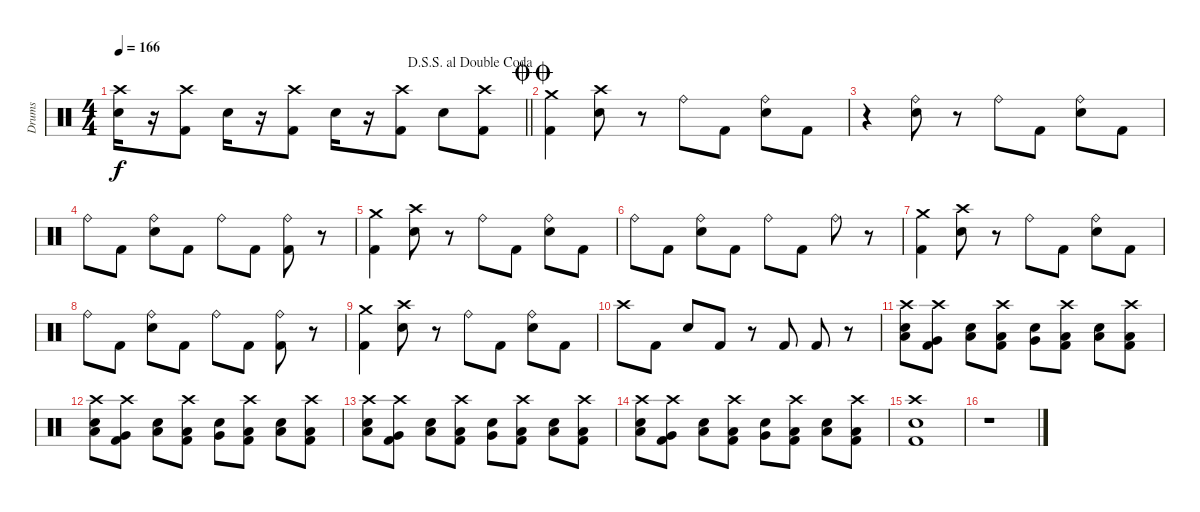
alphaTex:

\track ("Drums" "Drums") {instrument percussion}
\staff {score}
\articulation defaults
\ts (4 4)
\jump dalsegnosegnoaldoublecoda
\tempo 166
\clef neutral
\barLineRight lightlight
\ks c
("Crash high (hit)" "Electric Snare (hit)").16{dy f} r.16 ("Kick (hit) 2" "Crash high (hit)").8 "Electric Snare (hit)".16 r.16 ("Kick (hit) 2" "Crash high (hit)").8 "Electric Snare (hit)".16 r.16 ("Kick (hit) 2" "Crash high (hit)").8 "Electric Snare (hit)".8 ("Kick (hit) 2" "Crash high (hit)").8 |
\jump doublecoda
("Crash medium (hit)" "Kick (hit) 2").4 ("Electric Snare (hit)" "Crash high (hit)").8 r.8 "Ride (bell)".8 "Kick (hit) 2".8 ("Electric Snare (hit)" "Ride (bell)").8 "Kick (hit) 2".8 |
r.4 ("Electric Snare (hit)" "Ride (bell)").8 r.8 "Ride (bell)".8 "Kick (hit) 2".8 ("Electric Snare (hit)" "Ride (bell)").8 "Kick (hit) 2".8 |
"Ride (bell)".8 "Kick (hit) 2".8 ("Electric Snare (hit)" "Ride (bell)").8 "Kick (hit) 2".8 "Ride (bell)".8 "Kick (hit) 2".8 ("Ride (bell)" "Kick (hit) 2").8 r.8 |
("Crash medium (hit)" "Kick (hit) 2").4 ("Electric Snare (hit)" "Crash high (hit)").8 r.8 "Ride (bell)".8 "Kick (hit) 2".8 ("Electric Snare (hit)" "Ride (bell)").8 "Kick (hit) 2".8 |
"Ride (bell)".8 "Kick (hit) 2".8 ("Electric Snare (hit)" "Ride (bell)").8 "Kick (hit) 2".8 "Ride (bell)".8 "Kick (hit) 2".8 "Ride (bell)".8 r.8 |
("Kick (hit) 2" "Crash medium (hit)").4 ("Electric Snare (hit)" "Crash high (hit)").8 r.8 "Ride (bell)".8 "Kick (hit) 2".8 ("Electric Snare (hit)" "Ride (bell)").8 "Kick (hit) 2".8 |
"Ride (bell)".8 "Kick (hit) 2".8 ("Electric Snare (hit)" "Ride (bell)").8 "Kick (hit) 2".8 "Ride (bell)".8 "Kick (hit) 2".8 ("Ride (bell)" "Kick (hit) 2").8 r.8 |
("Crash medium (hit)" "Kick (hit) 2").4 ("Electric Snare (hit)" "Crash high (hit)").8 r.8 "Ride (bell)".8 "Kick (hit) 2".8 ("Electric Snare (hit)" "Ride (bell)").8 "Kick (hit) 2".8 |
"Crash high (hit)".8 "Kick (hit) 2".8 "Electric Snare (hit)".8 "Kick (hit) 2".8 r.8 "Kick (hit) 2".8 "Kick (hit) 2".8 r.8 |
("Crash high (hit)" "Electric Snare (hit)" "Low Floor Tom (hit)").8 ("Kick (hit) 2" "Very Low Tom (hit)" "Crash high (hit)").8 ("Electric Snare (hit)" "Low Floor Tom (hit)").8 ("Low Floor Tom (hit)" "Kick (hit) 2" "Crash high (hit)").8 ("Electric Snare (hit)" "Very Low Tom (hit)").8 ("Kick (hit) 2" "Low Floor Tom (hit)" "Crash high (hit)").8 ("Electric Snare (hit)" "Low Floor Tom (hit)").8 ("Kick (hit) 2" "Low Floor Tom (hit)" "Crash high (hit)").8 |
("Crash high (hit)" "Electric Snare (hit)" "Low Floor Tom (hit)").8 ("Kick (hit) 2" "Very Low Tom (hit)" "Crash high (hit)").8 ("Electric Snare (hit)" "Low Floor Tom (hit)").8 ("Low Floor Tom (hit)" "Kick (hit) 2" "Crash high (hit)").8 ("Electric Snare (hit)" "Very Low Tom (hit)").8 ("Kick (hit) 2" "Low Floor Tom (hit)" "Crash high (hit)").8 ("Electric Snare (hit)" "Low Floor Tom (hit)").8 ("Kick (hit) 2" "Low Floor Tom (hit)" "Crash high (hit)").8 |
("Crash high (hit)" "Electric Snare (hit)" "Low Floor Tom (hit)").8 ("Kick (hit) 2" "Very Low Tom (hit)" "Crash high (hit)").8 ("Electric Snare (hit)" "Low Floor Tom (hit)").8 ("Low Floor Tom (hit)" "Kick (hit) 2" "Crash high (hit)").8 ("Electric Snare (hit)" "Very Low Tom (hit)").8 ("Kick (hit) 2" "Low Floor Tom (hit)" "Crash high (hit)").8 ("Electric Snare (hit)" "Low Floor Tom (hit)").8 ("Kick (hit) 2" "Low Floor Tom (hit)" "Crash high (hit)").8 |
("Crash high (hit)" "Electric Snare (hit)" "Low Floor Tom (hit)").8 ("Kick (hit) 2" "Very Low Tom (hit)" "Crash high (hit)").8 ("Electric Snare (hit)" "Low Floor Tom (hit)").8 ("Low Floor Tom (hit)" "Kick (hit) 2" "Crash high (hit)").8 ("Electric Snare (hit)" "Very Low Tom (hit)").8 ("Kick (hit) 2" "Low Floor Tom (hit)" "Crash high (hit)").8 ("Electric Snare (hit)" "Low Floor Tom (hit)").8 ("Kick (hit) 2" "Low Floor Tom (hit)" "Crash high (hit)").8 |
("Crash high (hit)" "Electric Snare (hit)" "Kick (hit) 2").1 |
r.1
